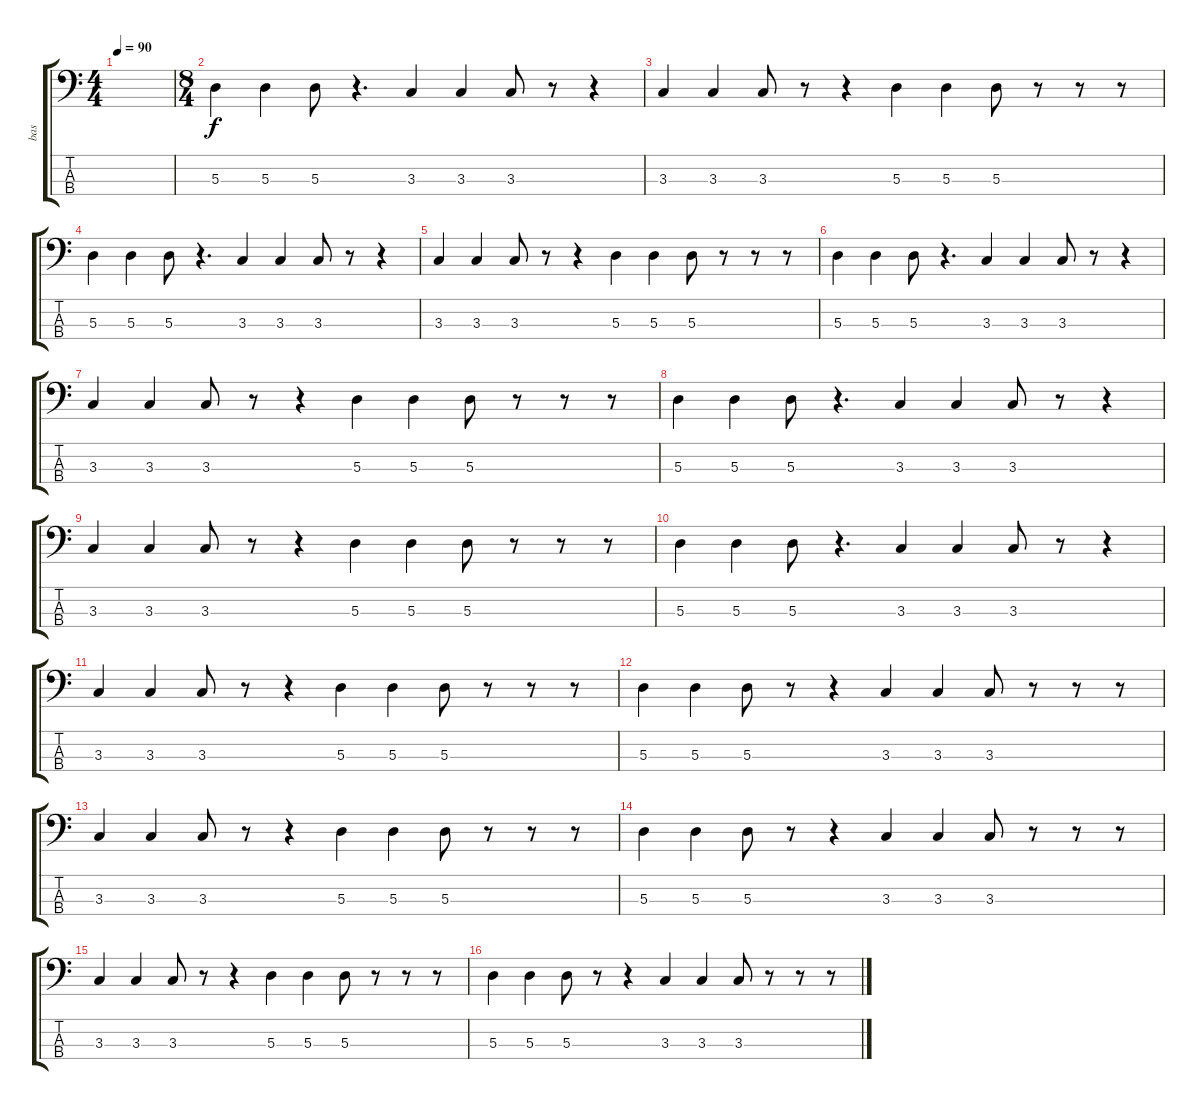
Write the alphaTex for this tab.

\track ("bas" "bas") {instrument electricbassfinger}
\staff {score tabs}
\tuning (G2 D2 A1 E1) {hide}
\ts (4 4)
\tempo 90
\clef f4
\ks c
|
\ts (8 4)
5.3.4 5.3.4 5.3.8 r.4{d} 3.3.4 3.3.4 3.3.8 r.8 r.4 |
3.3.4 3.3.4 3.3.8 r.8 r.4 5.3.4 5.3.4 5.3.8 r.8 r.8 r.8 |
5.3.4 5.3.4 5.3.8 r.4{d} 3.3.4 3.3.4 3.3.8 r.8 r.4 |
3.3.4 3.3.4 3.3.8 r.8 r.4 5.3.4 5.3.4 5.3.8 r.8 r.8 r.8 |
5.3.4 5.3.4 5.3.8 r.4{d} 3.3.4 3.3.4 3.3.8 r.8 r.4 |
3.3.4 3.3.4 3.3.8 r.8 r.4 5.3.4 5.3.4 5.3.8 r.8 r.8 r.8 |
5.3.4 5.3.4 5.3.8 r.4{d} 3.3.4 3.3.4 3.3.8 r.8 r.4 |
3.3.4 3.3.4 3.3.8 r.8 r.4 5.3.4 5.3.4 5.3.8 r.8 r.8 r.8 |
5.3.4 5.3.4 5.3.8 r.4{d} 3.3.4 3.3.4 3.3.8 r.8 r.4 |
3.3.4 3.3.4 3.3.8 r.8 r.4 5.3.4 5.3.4 5.3.8 r.8 r.8 r.8 |
5.3.4 5.3.4 5.3.8 r.8 r.4 3.3.4 3.3.4 3.3.8 r.8 r.8 r.8 |
3.3.4 3.3.4 3.3.8 r.8 r.4 5.3.4 5.3.4 5.3.8 r.8 r.8 r.8 |
5.3.4 5.3.4 5.3.8 r.8 r.4 3.3.4 3.3.4 3.3.8 r.8 r.8 r.8 |
3.3.4 3.3.4 3.3.8 r.8 r.4 5.3.4 5.3.4 5.3.8 r.8 r.8 r.8 |
5.3.4 5.3.4 5.3.8 r.8 r.4 3.3.4 3.3.4 3.3.8 r.8 r.8 r.8
